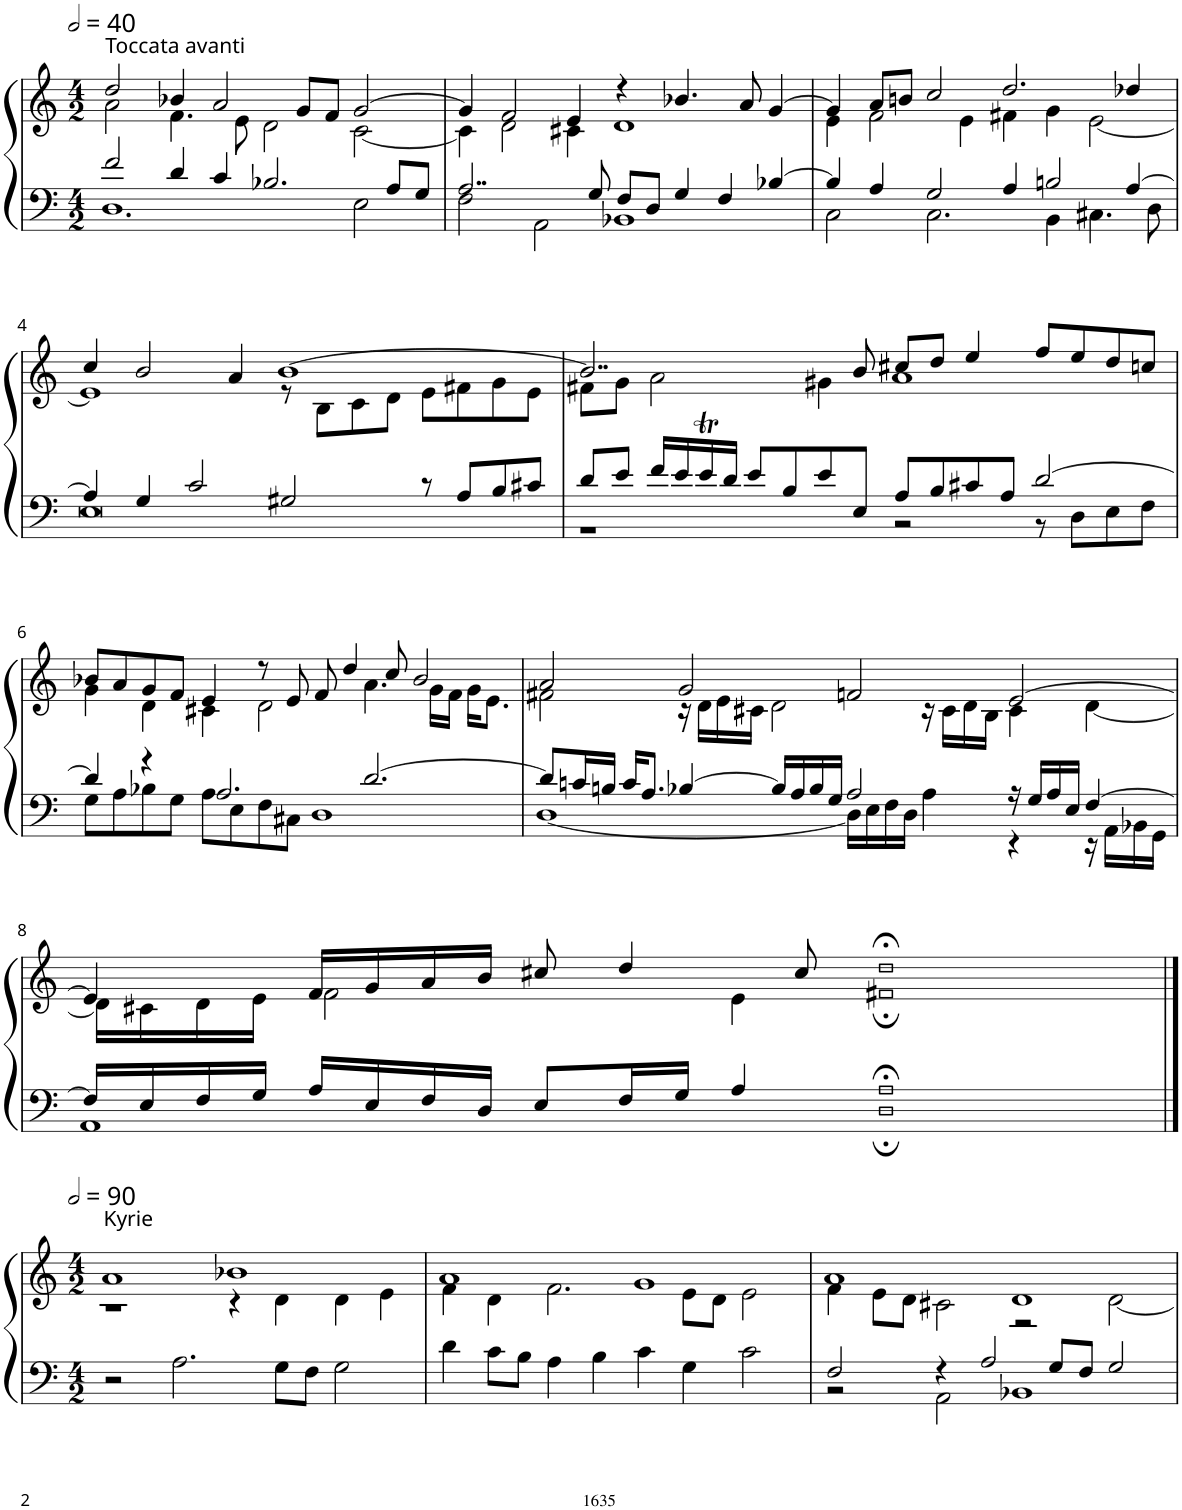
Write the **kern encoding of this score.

**kern	**kern
*part1	*part1
*staff2	*staff1
*I"Organ	*
*clefF4	*clefG2
*k[]	*k[]
*M4/2	*M4/2
*MM80	*MM80
=1	=1
*^	*^
!	!	!LO:TX:a:t=Toccata avanti	!
2f/	1.D	2dd/	2a\
4d/	.	4b-X/	4.f\
4c/	.	2a/	.
.	.	.	8e\
2.B-X/	.	.	2d\
.	.	8g/L	.
.	.	8f/J	.
.	2E\	[2g/	[2c\
8A/L	.	.	.
8G/J	.	.	.
=2	=2	=2	=2
2..A/	2F\	4g/]	4c\]
.	.	2f/	2d\
.	2AA\	.	.
.	.	4e/	4c#X\
8G/	.	.	.
8F/L	1BB-X	4r	1d
8D/J	.	.	.
4G/	.	4.b-X/	.
4F/	.	.	.
.	.	8a/	.
[4B-X/	.	[4g/	.
=3	=3	=3	=3
4B-/]	2C\	4g/]	4e\
4A/	.	8a/L	2f\
.	.	8bn/J	.
2G/	2.C\	2cc/	.
.	.	.	4e\
4A/	.	2.dd/	4f#X\
2Bn/	4BB\	.	4g\
.	4.C#X\	.	[2e\
[4A/	.	4dd-X/	.
.	8D\	.	.
!!LO:LB:g=z	!!
=4	=4	=4	=4
4A/]	0E	4cc/	1e]
4G/	.	2b/	.
2c/	.	.	.
.	.	4a/	.
2G#X/	.	[1b	8r
.	.	.	8B\L
.	.	.	8c\
.	.	.	8d\J
8r	.	.	8e\L
8A/L	.	.	8f#X\
8B/	.	.	8g\
8c#X/J	.	.	8e\J
=5	=5	=5	=5
8d/L	1r	2..b/]	8f#X\L
8e/J	.	.	8g\J
16f/LL	.	.	2a\
16e/	.	.	.
16et/	.	.	.
16d/JJ	.	.	.
8e/L	.	.	.
8B/	.	.	.
8e/	.	.	4g#X\
8E/J	.	8b/	.
8A/L	2r	8cc#X/L	1a
8B/	.	8dd/J	.
8c#X/	.	4ee/	.
8A/J	.	.	.
[2d/	8r	8ff/L	.
.	8D\L	8ee/	.
.	8E\	8dd/	.
.	8F\J	8ccn/J	.
!!LO:LB:g=z	!!
=6	=6	=6	=6
4d/]	8G\L	8b-X/L	4g\
.	8A\	8a/	.
4r	8B-X\	8g/	4d\
.	8G\J	8f/J	.
2.A/	8A\L	4e/	4c#X\
.	8E\	.	.
.	8F\	8r	2d\
.	8C#X\J	8e/	.
.	1D	8f/	.
.	.	4dd/	.
[2.d/	.	.	4.a\
.	.	8cc/	.
.	.	2b-/	.
.	.	.	16g\LL
.	.	.	16f\JJ
.	.	.	16g\KL
.	.	.	8.e\J
=7	=7	=7	=7
8d/L]	[1D	2a/	2f#X\
16cn/L	.	.	.
16Bn/JJ	.	.	.
16c/KL	.	.	.
8.A/J	.	.	.
[4B-X/	.	2g/	16r
.	.	.	16d\LL
.	.	.	16e\
.	.	.	16c#X\JJ
16B-/LL]	.	.	2d\
16A/	.	.	.
16B-/	.	.	.
16G/JJ	.	.	.
2A/	16D\LL]	2fn/	.
.	16E\	.	.
.	16F\	.	.
.	16D\JJ	.	.
.	4A\	.	16r
.	.	.	16c#\LL
.	.	.	16d\
.	.	.	16B\JJ
16r	4r	[2e/	4c#\
16G/LL	.	.	.
16A/	.	.	.
16E/JJ	.	.	.
[4F/	16r	.	[4d\
.	16AA\LL	.	.
.	16BB-X\	.	.
.	16GG\JJ	.	.
!!LO:LB:g=z	!!
=8	=8	=8	=8
16F/LL]	1AA	4e/]	16d\LL]
16E/	.	.	16c#X\
16F/	.	.	16d\
16G/JJ	.	.	16e\JJ
16A/LL	.	16f/LL	2f\
16E/	.	16g/	.
16F/	.	16a/	.
16D/JJ	.	16b/JJ	.
8E/L	.	8cc#X/	.
16F/L	.	4dd/	.
16G/JJ	.	.	.
4A/	.	.	4e\
.	.	8cc#/	.
1A;<	1D;	1dd;<	1f#X;
*v	*v	*	*
!!LO:LB:g=z	!!
==1	==1	==1
*M4/2	*M4/2	*
*	*MM180	*
*^	*	*
!	!	!LO:TX:a:t=Kyrie	!
*v	*v	*	*
2r	1a	1r
2.A\	.	.
.	1b-X	4r
8G\L	.	4d\
8F\J	.	.
2G\	.	4d\
.	.	4e\
=2	=2	=2
4d\	1a	4f\
8c\L	.	4d\
8B\J	.	.
4A\	.	2.f\
4B\	.	.
4c\	1g	.
4G\	.	8e\L
.	.	8d\J
2c\	.	2e\
=3	=3	=3
*^	*	*
2F/	2r	1a	4f\
.	.	.	8e\L
.	.	.	8d\J
4r	2AA\	.	2c#X\
2A/	.	.	.
.	1BB-X	1d	2r
8G/L	.	.	.
8F/J	.	.	.
2G/	.	.	[2d\
*v	*v	*	*
*	*v	*v
=	=
*-	*-
